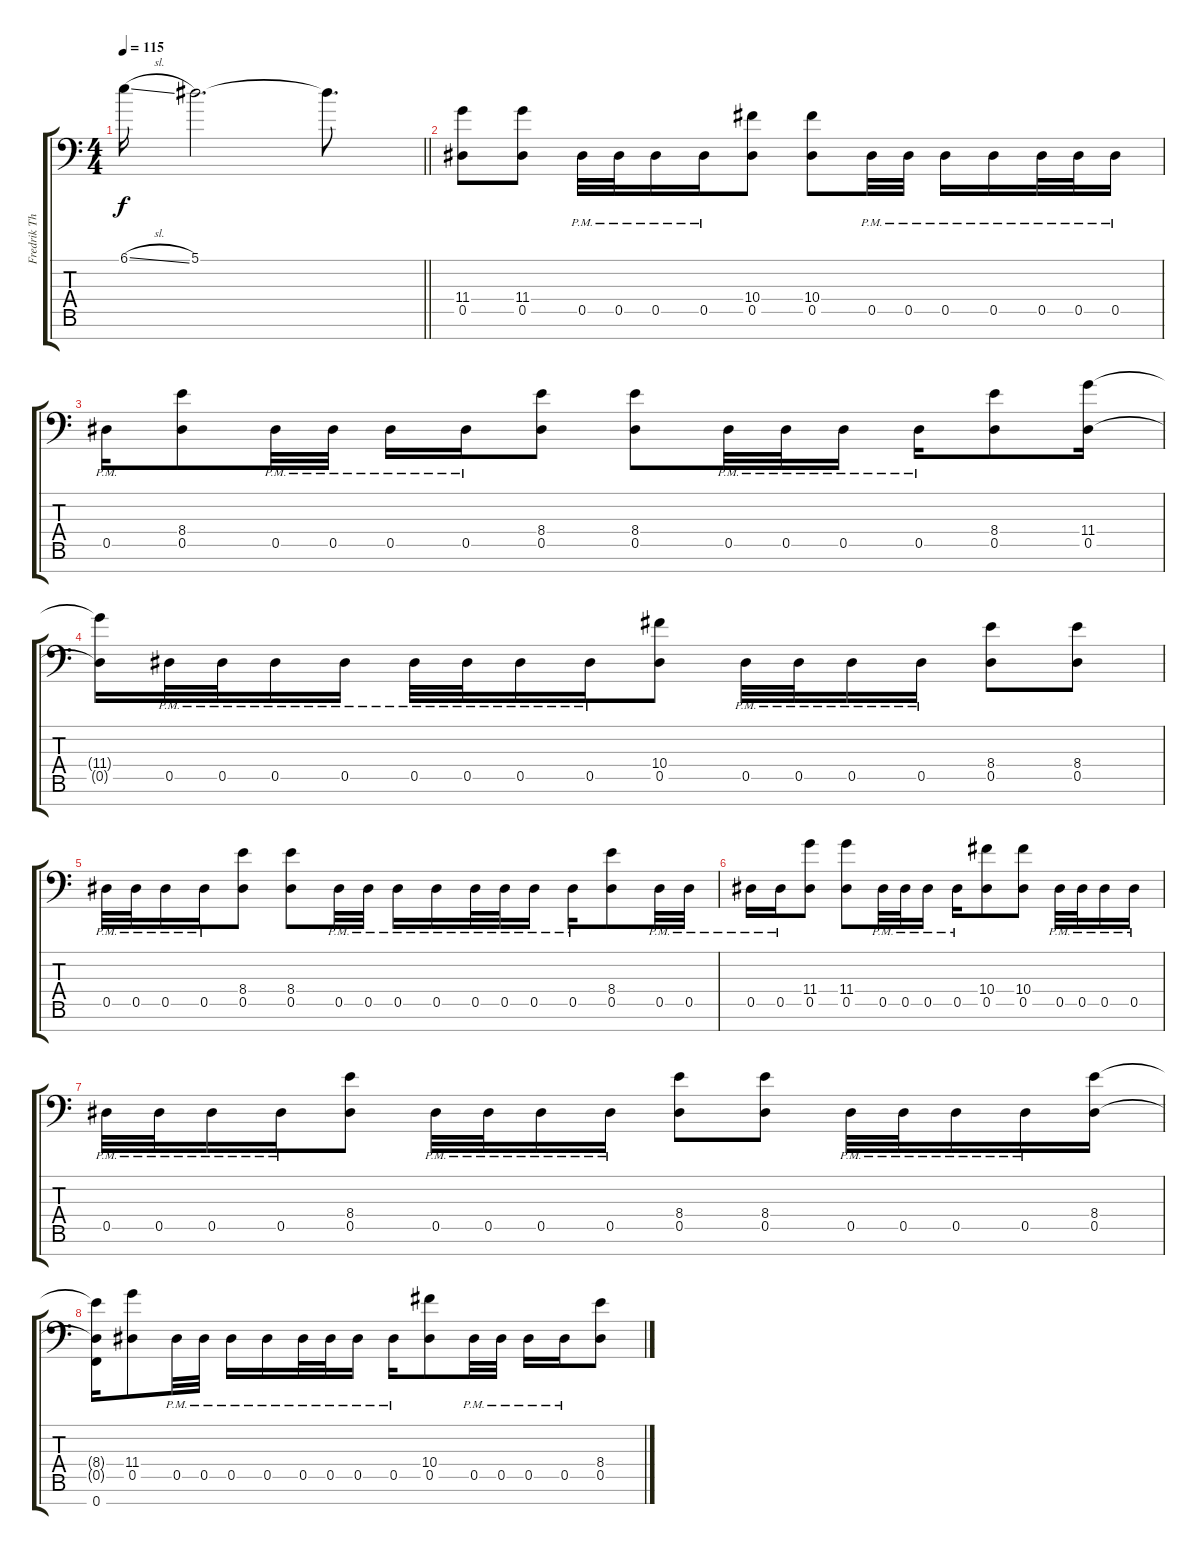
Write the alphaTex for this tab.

\track ("Fredrik Thordendal" "Fredrik Th") {instrument distortionguitar}
\staff {score tabs}
\tuning (Bb3 Gb3 Db3 Ab2 Eb2 Bb1 F1) {hide}
\ts (4 4)
\tempo 115
\clef f4
\barLineRight lightlight
\ks c
6.1{sl}.16{dy f} 5.1.2{d} 5.1{t}.8{d} |
(11.4 0.5).8 (11.4 0.5).8 0.5{pm}.32 0.5{pm}.32 0.5{pm}.16 0.5{pm}.16 (10.4 0.5).8 (10.4 0.5).8 0.5{pm}.32 0.5{pm}.32 0.5{pm}.16 0.5{pm}.16 0.5{pm}.32 0.5{pm}.32 0.5{pm}.16 |
0.5{pm}.16 (8.4 0.5).8 0.5{pm}.32 0.5{pm}.32 0.5{pm}.16 0.5{pm}.16 (8.4 0.5).8 (8.4 0.5).8 0.5{pm}.32 0.5{pm}.32 0.5{pm}.16 0.5{pm}.16 (8.4 0.5).8 (11.4 0.5).16 |
(11.4{t} 0.5{t}).16 0.5{pm}.32 0.5{pm}.32 0.5{pm}.16 0.5{pm}.16 0.5{pm}.32 0.5{pm}.32 0.5{pm}.16 0.5{pm}.16 (10.4 0.5).8 0.5{pm}.32 0.5{pm}.32 0.5{pm}.16 0.5{pm}.16 (8.4 0.5).8 (8.4 0.5).8 |
0.5{pm}.32 0.5{pm}.32 0.5{pm}.16 0.5{pm}.16 (8.4 0.5).8 (8.4 0.5).8 0.5{pm}.32 0.5{pm}.32 0.5{pm}.16 0.5{pm}.16 0.5{pm}.32 0.5{pm}.32 0.5{pm}.16 0.5{pm}.16 (8.4 0.5).8 0.5{pm}.32 0.5{pm}.32 |
0.5{pm}.16 0.5{pm}.16 (11.4 0.5).8 (11.4 0.5).8 0.5{pm}.32 0.5{pm}.32 0.5{pm}.16 0.5{pm}.16 (10.4 0.5).8 (10.4 0.5).8 0.5{pm}.32 0.5{pm}.32 0.5{pm}.16 0.5{pm}.16 |
0.5{pm}.32 0.5{pm}.32 0.5{pm}.16 0.5{pm}.16 (8.4 0.5).8 0.5{pm}.32 0.5{pm}.32 0.5{pm}.16 0.5{pm}.16 (8.4 0.5).8 (8.4 0.5).8 0.5{pm}.32 0.5{pm}.32 0.5{pm}.16 0.5{pm}.16 (8.4 0.5).16 |
(8.4{t} 0.5{t} 0.7).16 (11.4 0.5).8 0.5{pm}.32 0.5{pm}.32 0.5{pm}.16 0.5{pm}.16 0.5{pm}.32 0.5{pm}.32 0.5{pm}.16 0.5{pm}.16 (10.4 0.5).8 0.5{pm}.32 0.5{pm}.32 0.5{pm}.16 0.5{pm}.16 (8.4 0.5).8
